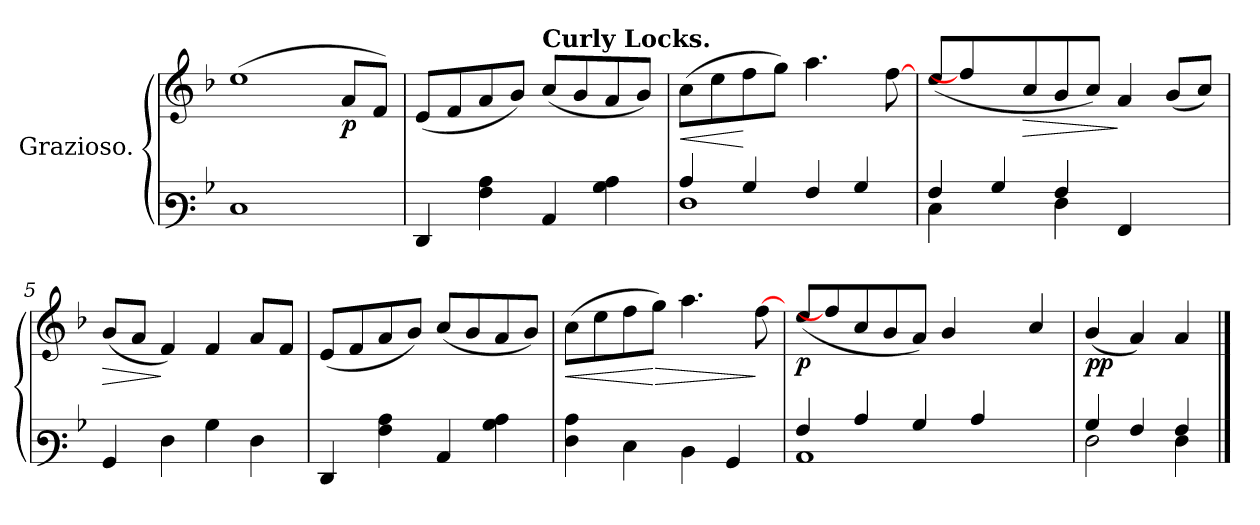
**kern	**kern	**dynam
*part1	*part1	*part1
*staff2	*staff1	*staff1/2
*I"Grazioso.	*	*
*clefF3	*clefG3	*
*k[b-]	*k[b-]	*
=1	=1	=1
1E	(<1cc	.
!	!	!LO:DY:b
4ryy	8f/L	p
.	8d/J)	.
=2	=2	=2
4FF/	(<8c/L	.
.	8d/	.
4A\ 4c\	8f/	.
.	8g/J)	.
!	!LO:TX:a:B:t=Curly Locks.	!
4C/	(<8a/L	.
.	8g/	.
4B-\ 4c\	8f/	.
.	8g/J)	.
=3	=3	=3
*^	*	*
!	!	!	!LO:HP:b
4c/	1F	(>8a\L	<
.	.	8cc\	.
4B-/	.	8dd\	[
.	.	8ee\J)	.
4A/	.	4.ff\	.
4B-/	.	.	.
.	.	[8dd\	.
=4	=4	=4	=4
4A/	4E\	(<8cc/L	.
.	.	4dd\]	.
4B-/	4ryy	.	.
!	!	!	!LO:HP:b
.	.	8a/	>
4A/	4F\	8g/	.
.	.	8a/J)	.
4AA/	4ryy	4f/	]
4ryy	4ryy	(<8g/L	.
.	.	8a/J)	.
*v	*v	*	*
=5	=5	=5
!	!	!LO:HP:b
4BB-/	(<8g/L	>
.	8f/J	.
4F\	4d/)	]
4B-\	4d/	.
4F\	8f/L	.
.	8d/J	.
!!LO:LB:g=z
=6	=6	=6
4FF/	(<8c/L	.
.	8d/	.
4A\ 4c\	8f/	.
.	8g/J)	.
4C/	(<8a/L	.
.	8g/	.
4B-\ 4c\	8f/	.
.	8g/J)	.
=7	=7	=7
!	!	!LO:HP:b
4F\ 4c\	(>8a\L	<
.	8cc\	.
4E\	8dd\	.
!	!	!LO:HP:n=1:b
.	8ee\J)	[ >
4D\	4.ff\	.
4BB-/	.	.
.	[8dd\	]
=8	=8	=8
*^	*	*
!	!	!	!LO:DY:b
4A/	1C	(<8cc/L	p
.	.	8dd\]	.
4c/	.	8a/	.
.	.	8g/	.
4B-/	.	8f/J)	.
.	.	4g/	.
4c/	.	.	.
.	.	8ryy	.
4ryy	4ryy	4a/	.
=9	=9	=9	=9
!	!	!	!LO:DY:b
4B-/	2F\	(<4g/	pp
4A/	.	4f/)	.
4A/	4F\	4f/	.
*v	*v	*	*
==	==	==
*-	*-	*-
